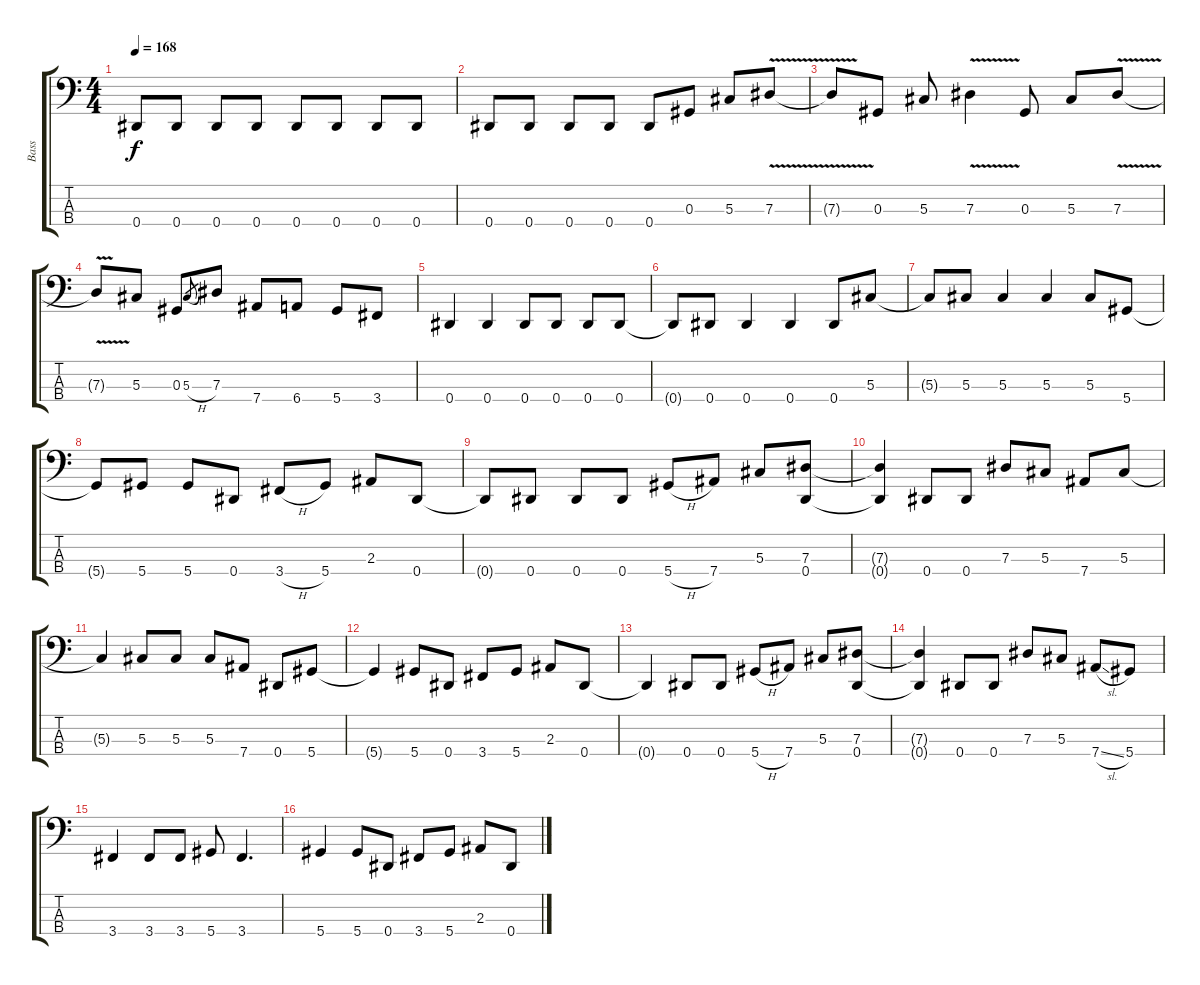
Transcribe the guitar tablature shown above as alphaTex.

\track ("Bass" "Bass") {instrument electricbasspick}
\staff {score tabs}
\tuning (Gb2 Db2 Ab1 Eb1) {hide}
\ts (4 4)
\tempo 168
\clef f4
\ks c
0.4.8{dy f} 0.4.8 0.4.8 0.4.8 0.4.8 0.4.8 0.4.8 0.4.8 |
0.4.8 0.4.8 0.4.8 0.4.8 0.4.8 0.3.8 5.3.8 7.3{v}.8 |
7.3{t}.8 0.3.8 5.3.8 7.3{v}.4 0.3.8 5.3.8 7.3{v}.8 |
7.3{t}.8 5.3.8 0.3.8 5.3{h}.8{gr} 7.3.8 7.4.8 6.4.8 5.4.8 3.4.8 |
0.4.4 0.4.4 0.4.8 0.4.8 0.4.8 0.4.8 |
0.4{t}.8 0.4.8 0.4.4 0.4.4 0.4.8 5.3.8 |
5.3{t}.8 5.3.8 5.3.4 5.3.4 5.3.8 5.4.8 |
5.4{t}.8 5.4.8 5.4.8 0.4.8 3.4{h}.8 5.4.8 2.3.8 0.4.8 |
0.4{t}.8 0.4.8 0.4.8 0.4.8 5.4{h}.8 7.4.8 5.3.8 (7.3 0.4).8 |
(7.3{t} 0.4{t}).4 0.4.8 0.4.8 7.3.8 5.3.8 7.4.8 5.3.8 |
5.3{t}.4 5.3.8 5.3.8 5.3.8 7.4.8 0.4.8 5.4.8 |
5.4{t}.4 5.4.8 0.4.8 3.4.8 5.4.8 2.3.8 0.4.8 |
0.4{t}.4 0.4.8 0.4.8 5.4{h}.8 7.4.8 5.3.8 (7.3 0.4).8 |
(7.3{t} 0.4{t}).4 0.4.8 0.4.8 7.3.8 5.3.8 7.4{sl}.8 5.4.8 |
3.4.4 3.4.8 3.4.8 5.4.8 3.4.4{d} |
5.4.4 5.4.8 0.4.8 3.4.8 5.4.8 2.3.8 0.4.8
